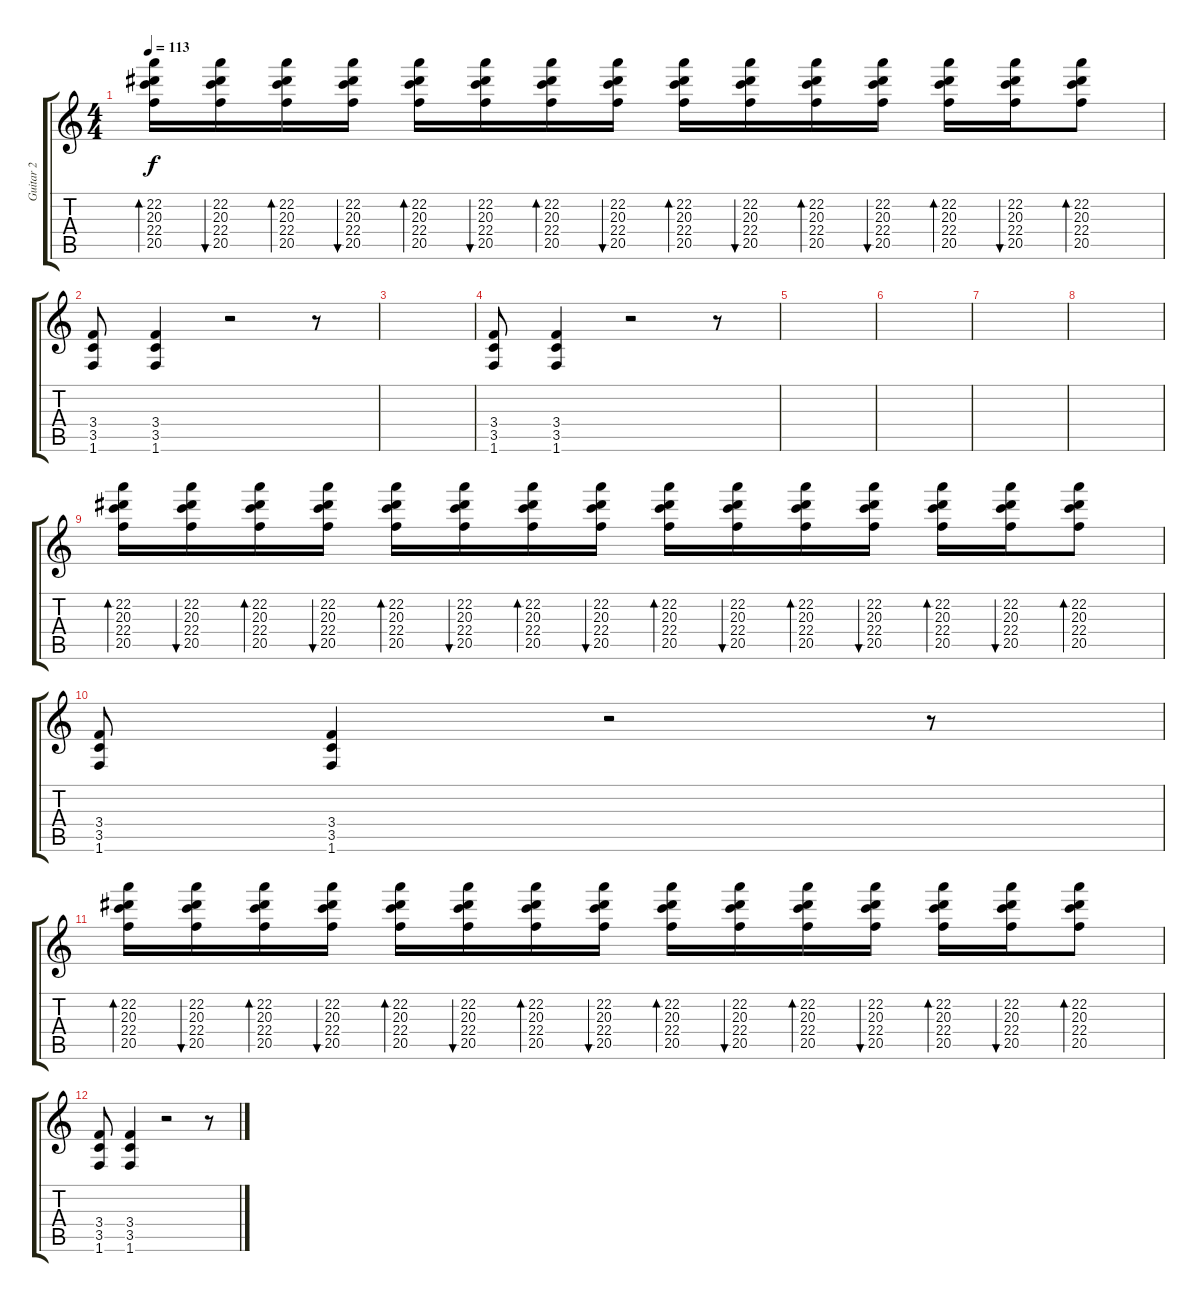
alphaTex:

\track ("Guitar 2" "Guitar 2") {instrument acousticguitarnylon}
\staff {score tabs}
\tuning (E4 B3 G3 D3 A2 E2) {hide}
\ts (4 4)
\tempo 113
\clef g2
\ks c
(22.2 20.3 22.4 20.5).16{bd 60 dy f volume 7} (22.2 20.3 22.4 20.5).16{bu 60} (22.2 20.3 22.4 20.5).16{bd 60} (22.2 20.3 22.4 20.5).16{bu 60} (22.2 20.3 22.4 20.5).16{bd 60} (22.2 20.3 22.4 20.5).16{bu 60} (22.2 20.3 22.4 20.5).16{bd 60} (22.2 20.3 22.4 20.5).16{bu 60} (22.2 20.3 22.4 20.5).16{bd 60} (22.2 20.3 22.4 20.5).16{bu 60} (22.2 20.3 22.4 20.5).16{bd 60} (22.2 20.3 22.4 20.5).16{bu 60} (22.2 20.3 22.4 20.5).16{bd 60} (22.2 20.3 22.4 20.5).16{bu 60} (22.2 20.3 22.4 20.5).8{bd 60} |
(3.4 3.5 1.6).8{volume 12} (3.4 3.5 1.6).4 r.2 r.8 |
|
(3.4 3.5 1.6).8{volume 12} (3.4 3.5 1.6).4 r.2 r.8 |
|
|
|
|
(22.2 20.3 22.4 20.5).16{bd 60 volume 7} (22.2 20.3 22.4 20.5).16{bu 60} (22.2 20.3 22.4 20.5).16{bd 60} (22.2 20.3 22.4 20.5).16{bu 60} (22.2 20.3 22.4 20.5).16{bd 60} (22.2 20.3 22.4 20.5).16{bu 60} (22.2 20.3 22.4 20.5).16{bd 60} (22.2 20.3 22.4 20.5).16{bu 60} (22.2 20.3 22.4 20.5).16{bd 60} (22.2 20.3 22.4 20.5).16{bu 60} (22.2 20.3 22.4 20.5).16{bd 60} (22.2 20.3 22.4 20.5).16{bu 60} (22.2 20.3 22.4 20.5).16{bd 60} (22.2 20.3 22.4 20.5).16{bu 60} (22.2 20.3 22.4 20.5).8{bd 60} |
(3.4 3.5 1.6).8{volume 12} (3.4 3.5 1.6).4 r.2 r.8 |
(22.2 20.3 22.4 20.5).16{bd 60 volume 7} (22.2 20.3 22.4 20.5).16{bu 60} (22.2 20.3 22.4 20.5).16{bd 60} (22.2 20.3 22.4 20.5).16{bu 60} (22.2 20.3 22.4 20.5).16{bd 60} (22.2 20.3 22.4 20.5).16{bu 60} (22.2 20.3 22.4 20.5).16{bd 60} (22.2 20.3 22.4 20.5).16{bu 60} (22.2 20.3 22.4 20.5).16{bd 60} (22.2 20.3 22.4 20.5).16{bu 60} (22.2 20.3 22.4 20.5).16{bd 60} (22.2 20.3 22.4 20.5).16{bu 60} (22.2 20.3 22.4 20.5).16{bd 60} (22.2 20.3 22.4 20.5).16{bu 60} (22.2 20.3 22.4 20.5).8{bd 60} |
(3.4 3.5 1.6).8{volume 12} (3.4 3.5 1.6).4 r.2 r.8
